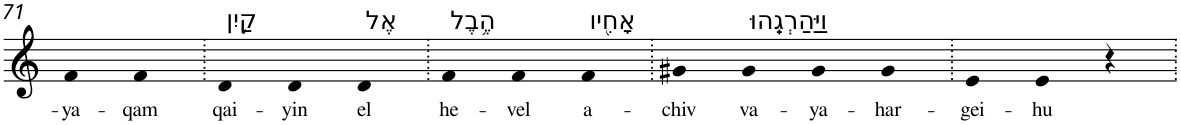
**kern	**text
*part1	*part1
*staff1	*staff1
*I"Piano	*
*I'Pno	*
!!LO:PB:g=z
*clefG2	*
*k[]	*
=71	=71
!	!LO:LY:b
4f	-ya-
!	!LO:LY:b
4f	-qam
=72.	=72.
!LO:TX:a:t=קַ֛יִן	!
!	!LO:LY:b
4d	qai-
!	!LO:LY:b
4d	-yin
!LO:TX:a:t=אֶל	!
!	!LO:LY:b
4d	el
=73.	=73.
!LO:TX:a:t=הֶ֥בֶל	!
!	!LO:LY:b
4f	he-
!	!LO:LY:b
4f	-vel
!LO:TX:a:t=אָחִ֖יו	!
!	!LO:LY:b
4f	a-
=74.	=74.
!	!LO:LY:b
4g#X	-chiv
!LO:TX:a:t=וַיַּהַרְגֵֽהוּ	!
!	!LO:LY:b
4g#	va-
!	!LO:LY:b
4g#	-ya-
!	!LO:LY:b
4g#	-har-
=75.	=75.
!	!LO:LY:b
4e	-gei-
!	!LO:LY:b
4e	-hu
4r	.
=.	=.
*-	*-
